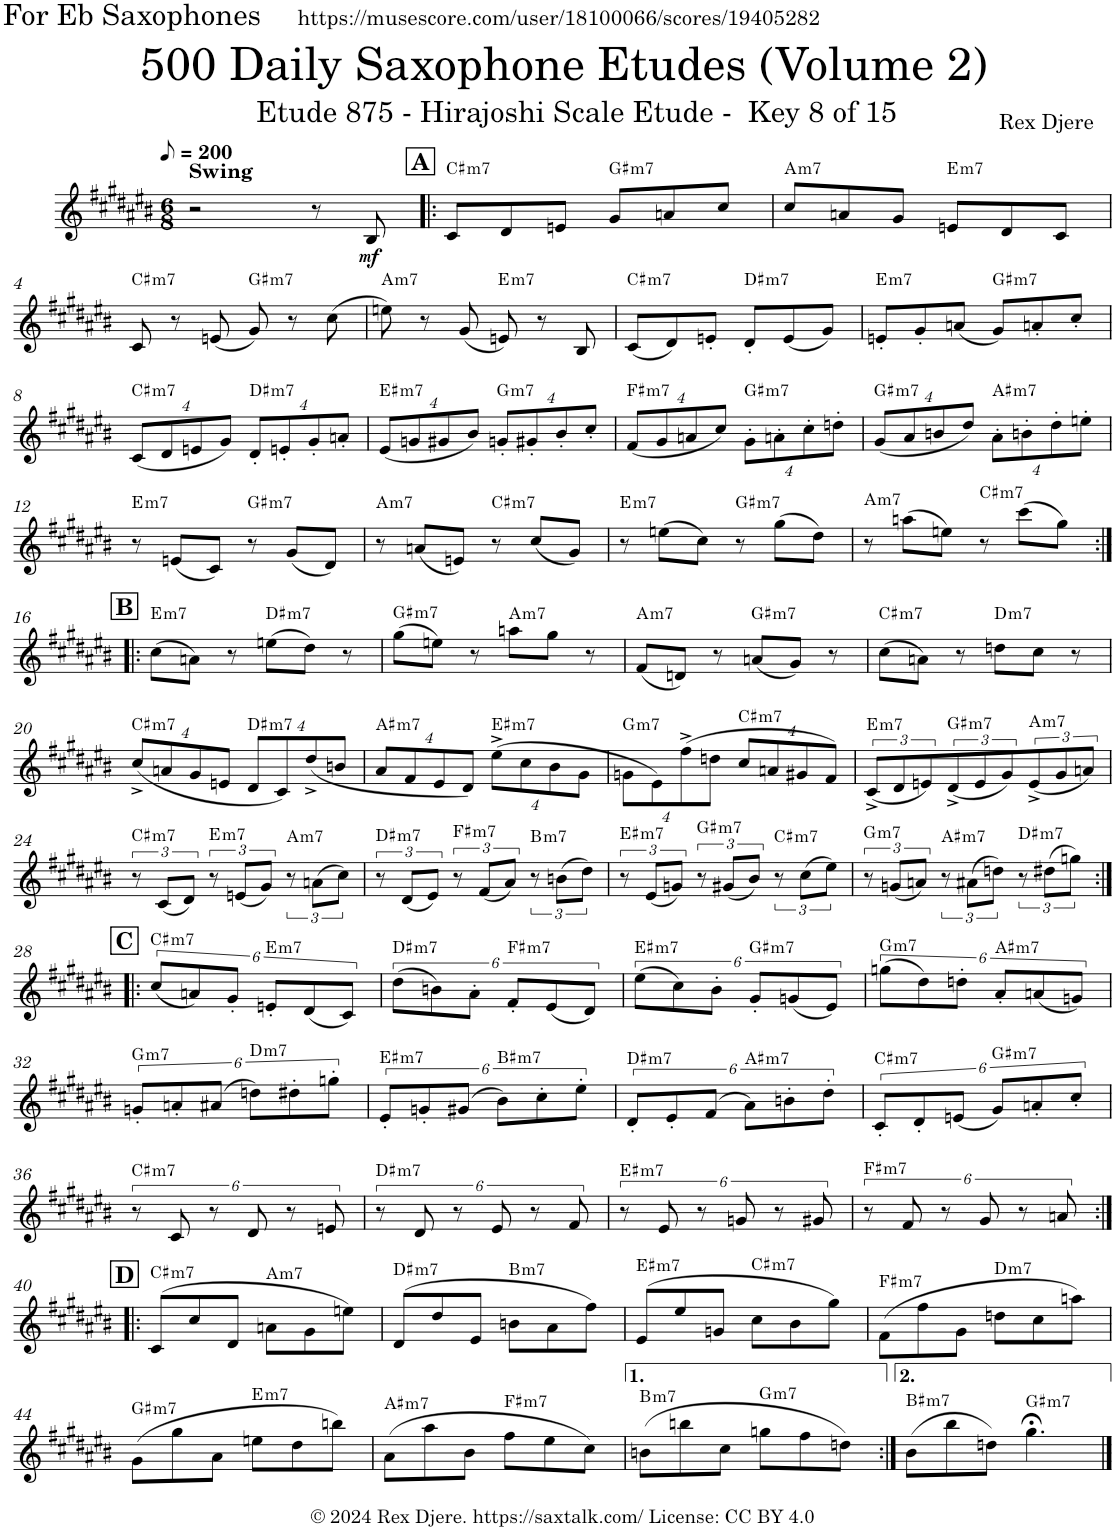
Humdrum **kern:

**kern	**dynam	**harte
*part1	*part1	*part1
*staff1	*staff1	*
*I"Alto Saxophone	*	*
*I'A. Sax.	*	*
*clefG2	*	*
*Trd5c9	*	*
*k[f#c#g#d#a#e#b#]	*	*
*M6/8	*	*
*MM100	*	*
=1	=1	=1
!LO:TX:a:B:t=Swing	!	!
2r	.	.
8r	.	.
!	!LO:DY:b	!
8B#/	mf	.
!!LO:REH:place=s1:a:B:cj:fs=14:t=A
=2!|:	=2!|:	=2!|:
!	!	!LO:H:kt=m7
8c#/L	.	C#:min7
8d#/	.	.
8en/J	.	.
!	!	!LO:H:kt=m7
8g#/L	.	G#:min7
8an/	.	.
8cc#/J	.	.
=3	=3	=3
!	!	!LO:H:kt=m7
8cc#/L	.	A:min7
8an/	.	.
8g#/J	.	.
!	!	!LO:H:kt=m7
8en/L	.	E:min7
8d#/	.	.
8c#/J	.	.
!!LO:LB:g=z
=4	=4	=4
!	!	!LO:H:kt=m7
8c#/	.	C#:min7
8r	.	.
(8en/	.	.
!	!	!LO:H:kt=m7
8g#/)	.	G#:min7
8r	.	.
(8cc#\	.	.
=5	=5	=5
!	!	!LO:H:kt=m7
8een\)	.	A:min7
8r	.	.
(8g#/	.	.
!	!	!LO:H:kt=m7
8en/)	.	E:min7
8r	.	.
8B#/	.	.
=6	=6	=6
!	!	!LO:H:kt=m7
(8c#/L	.	C#:min7
8d#/)	.	.
8en'/J	.	.
!	!	!LO:H:kt=m7
8d#'/L	.	D#:min7
(8e/	.	.
8g#/J)	.	.
=7	=7	=7
!	!	!LO:H:kt=m7
8en'/L	.	E:min7
8g#'/	.	.
(8an/J	.	.
!	!	!LO:H:kt=m7
8g#/L)	.	G#:min7
8an'/	.	.
8cc#'/J	.	.
!!LO:LB:g=z
=8	=8	=8
*Xbrackettup	*	*
!	!	!LO:H:kt=m7
(32%3c#/L	.	C#:min7
32%3d#/	.	.
32%3en/	.	.
32%3g#/J)	.	.
!	!	!LO:H:kt=m7
32%3d#'/L	.	D#:min7
32%3en'/	.	.
32%3g#'/	.	.
32%3an'/J	.	.
=9	=9	=9
!	!	!LO:H:kt=m7
(32%3e#/L	.	E#:min7
32%3gn/	.	.
32%3g#X/	.	.
32%3b#/J)	.	.
!	!	!LO:H:kt=m7
32%3gn'/L	.	G:min7
32%3g#X'/	.	.
32%3b#'/	.	.
32%3cc#'/J	.	.
=10	=10	=10
!	!	!LO:H:kt=m7
(32%3f#/L	.	F#:min7
32%3g#/	.	.
32%3an/	.	.
32%3cc#/J)	.	.
!	!	!LO:H:kt=m7
32%3g#'\L	.	G#:min7
32%3an'\	.	.
32%3cc#'\	.	.
32%3ddn'\J	.	.
=11	=11	=11
!	!	!LO:H:kt=m7
(32%3g#/L	.	G#:min7
32%3a#/	.	.
32%3bn/	.	.
32%3dd#/J)	.	.
!	!	!LO:H:kt=m7
32%3a#'\L	.	A#:min7
32%3bn'\	.	.
32%3dd#'\	.	.
32%3een'\J	.	.
!!LO:LB:g=z
=12	=12	=12
!	!	!LO:H:kt=m7
8r	.	E:min7
(8en/L	.	.
8c#/J)	.	.
!	!	!LO:H:kt=m7
8r	.	G#:min7
(8g#/L	.	.
8d#/J)	.	.
=13	=13	=13
!	!	!LO:H:kt=m7
8r	.	A:min7
(8an/L	.	.
8en/J)	.	.
!	!	!LO:H:kt=m7
8r	.	C#:min7
(8cc#/L	.	.
8g#/J)	.	.
=14	=14	=14
!	!	!LO:H:kt=m7
8r	.	E:min7
(8een\L	.	.
8cc#\J)	.	.
!	!	!LO:H:kt=m7
8r	.	G#:min7
(8gg#\L	.	.
8dd#\J)	.	.
=15	=15	=15
!	!	!LO:H:kt=m7
8r	.	A:min7
(8aan\L	.	.
8een\J)	.	.
!	!	!LO:H:kt=m7
8r	.	C#:min7
(8ccc#\L	.	.
8gg#\J)	.	.
!!LO:LB:g=z
!!LO:REH:place=s1:a:B:cj:fs=14:t=B
=16:|!|:	=16:|!|:	=16:|!|:
!	!	!LO:H:kt=m7
(8cc#\L	.	E:min7
8an\J)	.	.
8r	.	.
!	!	!LO:H:kt=m7
(8een\L	.	D#:min7
8dd#\J)	.	.
8r	.	.
=17	=17	=17
!	!	!LO:H:kt=m7
(8gg#\L	.	G#:min7
8een\J)	.	.
8r	.	.
!	!	!LO:H:kt=m7
8aan\L	.	A:min7
8gg#\J	.	.
8r	.	.
=18	=18	=18
!	!	!LO:H:kt=m7
(8f#/L	.	A:min7
8dn/J)	.	.
8r	.	.
!	!	!LO:H:kt=m7
(8an/L	.	G#:min7
8g#/J)	.	.
8r	.	.
=19	=19	=19
!	!	!LO:H:kt=m7
(8cc#\L	.	C#:min7
8an\J)	.	.
8r	.	.
!	!	!LO:H:kt=m7
8ddn\L	.	D:min7
8cc#\J	.	.
8r	.	.
!!LO:LB:g=z
=20	=20	=20
!	!	!LO:H:kt=m7
(32%3cc#^/L	.	C#:min7
32%3an/	.	.
32%3g#/	.	.
32%3en/J	.	.
!	!	!LO:H:kt=m7
32%3d#/L	.	D#:min7
32%3c#/)	.	.
(32%3dd#^/	.	.
32%3bn/J	.	.
=21	=21	=21
!	!	!LO:H:kt=m7
32%3a#/L	.	A#:min7
32%3f#/	.	.
32%3e#/	.	.
32%3d#/J)	.	.
!	!	!LO:H:kt=m7
(32%3ee#^\L	.	E#:min7
32%3cc#\	.	.
32%3b#\	.	.
32%3g#\J	.	.
=22	=22	=22
!	!	!LO:H:kt=m7
32%3gn\L	.	G:min7
32%3e#\)	.	.
(32%3ff#^\	.	.
32%3ddn\J	.	.
!	!	!LO:H:kt=m7
32%3cc#/L	.	C#:min7
32%3an/	.	.
32%3g#X/	.	.
32%3f#/J)	.	.
=23	=23	=23
*brackettup	*	*
!	!	!LO:H:kt=m7
(12c#^/L	.	E:min7
12d#/	.	.
12en/)	.	.
!	!	!LO:H:kt=m7
(12d#^/	.	G#:min7
12e/	.	.
12g#/)	.	.
!	!	!LO:H:kt=m7
(12e^/	.	A:min7
12g#/	.	.
12an/J)	.	.
!!LO:LB:g=z
=24	=24	=24
!	!	!LO:H:kt=m7
12r	.	C#:min7
(12c#/L	.	.
12d#/J)	.	.
!	!	!LO:H:kt=m7
12r	.	E:min7
(12en/L	.	.
12g#/J)	.	.
!	!	!LO:H:kt=m7
12r	.	A:min7
(12an\L	.	.
12cc#\J)	.	.
=25	=25	=25
!	!	!LO:H:kt=m7
12r	.	D#:min7
(12d#/L	.	.
12e#/J)	.	.
!	!	!LO:H:kt=m7
12r	.	F#:min7
(12f#/L	.	.
12a#/J)	.	.
!	!	!LO:H:kt=m7
12r	.	B:min7
(12bn\L	.	.
12dd#\J)	.	.
=26	=26	=26
!	!	!LO:H:kt=m7
12r	.	E#:min7
(12e#/L	.	.
12gn/J)	.	.
!	!	!LO:H:kt=m7
12r	.	G#:min7
(12g#X/L	.	.
12b#/J)	.	.
!	!	!LO:H:kt=m7
12r	.	C#:min7
(12cc#\L	.	.
12ee#\J)	.	.
=27	=27	=27
!	!	!LO:H:kt=m7
12r	.	G:min7
(12gn/L	.	.
12an/J)	.	.
!	!	!LO:H:kt=m7
12r	.	A#:min7
(12a#X\L	.	.
12ddn\J)	.	.
!	!	!LO:H:kt=m7
12r	.	D#:min7
(12dd#X\L	.	.
12ggn\J)	.	.
!!LO:LB:g=z
!!LO:REH:place=s1:a:B:cj:fs=14:t=C
=28:|!|:	=28:|!|:	=28:|!|:
!	!	!LO:H:kt=m7
(8cc#/L	.	C#:min7
8an/)	.	.
8g#'/J	.	.
!	!	!LO:H:kt=m7
8en'/L	.	E:min7
(8d#/	.	.
8c#/J)	.	.
=29	=29	=29
!	!	!LO:H:kt=m7
(8dd#\L	.	D#:min7
8bn\)	.	.
8a#'\J	.	.
!	!	!LO:H:kt=m7
8f#'/L	.	F#:min7
(8e#/	.	.
8d#/J)	.	.
=30	=30	=30
!	!	!LO:H:kt=m7
(8ee#\L	.	E#:min7
8cc#\)	.	.
8b#'\J	.	.
!	!	!LO:H:kt=m7
8g#'/L	.	G#:min7
(8gn/	.	.
8e#/J)	.	.
=31	=31	=31
!	!	!LO:H:kt=m7
(8ggn\L	.	G:min7
8dd#\)	.	.
8ddn'\J	.	.
!	!	!LO:H:kt=m7
8a#'/L	.	A#:min7
(8an/	.	.
8gn/J)	.	.
!!LO:LB:g=z
=32	=32	=32
!	!	!LO:H:kt=m7
8gn'/L	.	G:min7
8an'/	.	.
(8a#X/J	.	.
!	!	!LO:H:kt=m7
8ddn\L)	.	D:min7
8dd#X'\	.	.
8ggn'\J	.	.
=33	=33	=33
!	!	!LO:H:kt=m7
8e#'/L	.	E#:min7
8gn'/	.	.
(8g#X/J	.	.
!	!	!LO:H:kt=m7
8b#\L)	.	B#:min7
8cc#'\	.	.
8ee#'\J	.	.
=34	=34	=34
!	!	!LO:H:kt=m7
8d#'/L	.	D#:min7
8e#'/	.	.
(8f#/J	.	.
!	!	!LO:H:kt=m7
8a#\L)	.	A#:min7
8bn'\	.	.
8dd#'\J	.	.
=35	=35	=35
!	!	!LO:H:kt=m7
8c#'/L	.	C#:min7
8d#'/	.	.
(8en/J	.	.
!	!	!LO:H:kt=m7
8g#/L)	.	G#:min7
8an'/	.	.
8cc#'/J	.	.
!!LO:LB:g=z
=36	=36	=36
!	!	!LO:H:kt=m7
8r	.	C#:min7
8c#/	.	.
8r	.	.
8d#/	.	.
8r	.	.
8en/	.	.
=37	=37	=37
!	!	!LO:H:kt=m7
8r	.	D#:min7
8d#/	.	.
8r	.	.
8e#/	.	.
8r	.	.
8f#/	.	.
=38	=38	=38
!	!	!LO:H:kt=m7
8r	.	E#:min7
8e#/	.	.
8r	.	.
8gn/	.	.
8r	.	.
8g#X/	.	.
=39	=39	=39
!	!	!LO:H:kt=m7
8r	.	F#:min7
8f#/	.	.
8r	.	.
8g#/	.	.
8r	.	.
8an/	.	.
!!LO:LB:g=z
!!LO:REH:place=s1:a:B:cj:fs=14:t=D
=40:|!|:	=40:|!|:	=40:|!|:
!	!	!LO:H:kt=m7
(8c#/L	.	C#:min7
8cc#/	.	.
8d#/J	.	.
!	!	!LO:H:kt=m7
8an\L	.	A:min7
8g#\	.	.
8een\J)	.	.
=41	=41	=41
!	!	!LO:H:kt=m7
(8d#/L	.	D#:min7
8dd#/	.	.
8e#/J	.	.
!	!	!LO:H:kt=m7
8bn\L	.	B:min7
8a#\	.	.
8ff#\J)	.	.
=42	=42	=42
!	!	!LO:H:kt=m7
(8e#/L	.	E#:min7
8ee#/	.	.
8gn/J	.	.
!	!	!LO:H:kt=m7
8cc#\L	.	C#:min7
8b#\	.	.
8gg#\J)	.	.
=43	=43	=43
!	!	!LO:H:kt=m7
(8f#\L	.	F#:min7
8ff#\	.	.
8g#\J	.	.
!	!	!LO:H:kt=m7
8ddn\L	.	D:min7
8cc#\	.	.
8aan\J)	.	.
!!LO:LB:g=z
=44	=44	=44
!	!	!LO:H:kt=m7
(8g#\L	.	G#:min7
8gg#\	.	.
8a#\J	.	.
!	!	!LO:H:kt=m7
8een\L	.	E:min7
8dd#\	.	.
8bbn\J)	.	.
=45	=45	=45
!	!	!LO:H:kt=m7
(8a#\L	.	A#:min7
8aa#\	.	.
8b#\J	.	.
!	!	!LO:H:kt=m7
8ff#\L	.	F#:min7
8ee#\	.	.
8cc#\J)	.	.
=46	=46	=46
!	!	!LO:H:kt=m7
(8bn\L	.	B:min7
8bbn\	.	.
8cc#\J	.	.
!	!	!LO:H:kt=m7
8ggn\L	.	G:min7
8ff#\	.	.
8ddn\J)	.	.
=47:|!	=47:|!	=47:|!
!	!	!LO:H:kt=m7
(8b#\L	.	B#:min7
8bb#\	.	.
8ddn\J)	.	.
!	!	!LO:H:kt=m7
4.gg#;<\	.	G#:min7
==	==	==
*-	*-	*-
